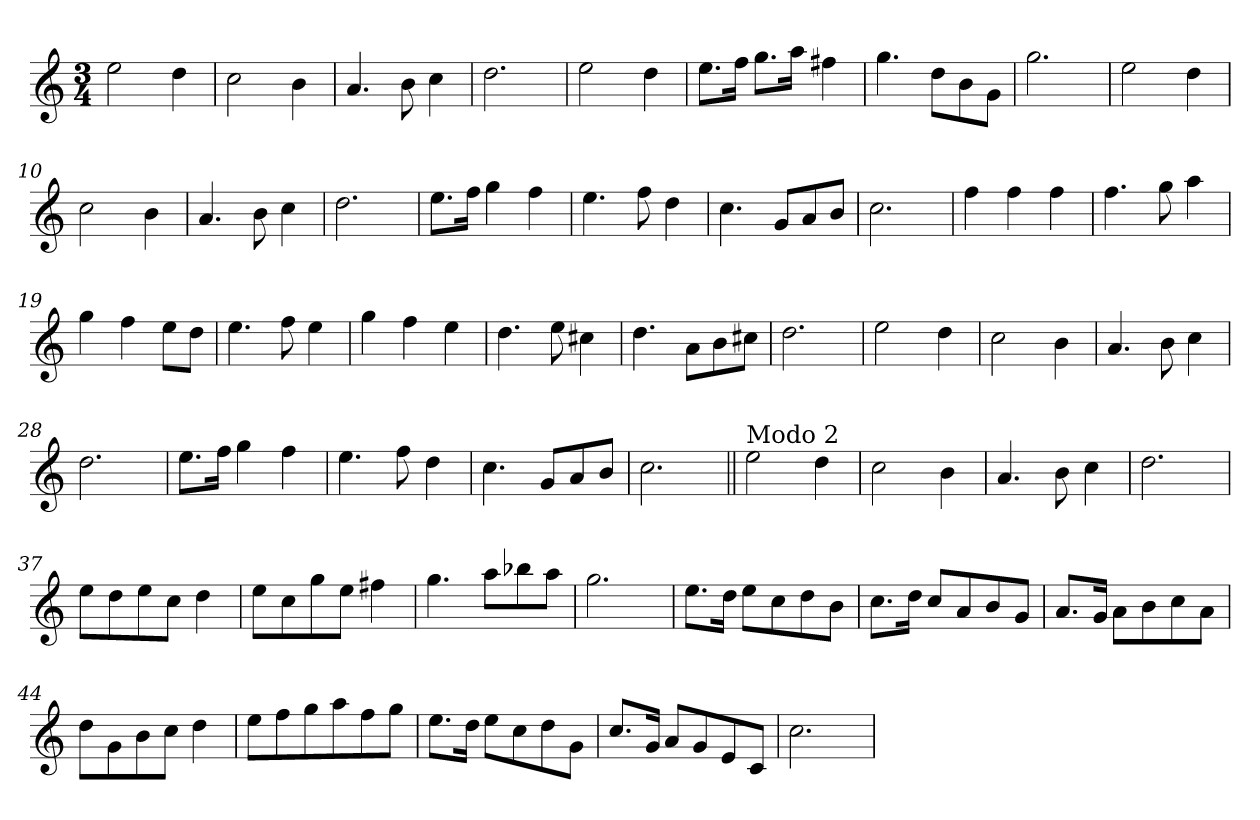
**kern
*part1
*staff1
*clefG2
*k[]
*M3/4
=1
2ee\
4dd\
=2
2cc\
4b\
=3
4.a/
8b\
4cc\
=4
2.dd\
=5
2ee\
4dd\
=6
8.ee\L
16ff\Jk
8.gg\L
16aa\Jk
4ff#X\
=7
4.gg\
8dd\L
8b\
8g\J
=8
2.gg\
=9
2ee\
4dd\
=10
2cc\
4b\
=11
4.a/
8b\
4cc\
=12
2.dd\
=13
8.ee\L
16ff\Jk
4gg\
4ff\
!!LO:LB:g=z
=14
4.ee\
8ff\
4dd\
=15
4.cc\
8g/L
8a/
8b/J
=16
2.cc\
=17
4ff\
4ff\
4ff\
=18
4.ff\
8gg\
4aa\
=19
4gg\
4ff\
8ee\L
8dd\J
=20
4.ee\
8ff\
4ee\
=21
4gg\
4ff\
4ee\
=22
4.dd\
8ee\
4cc#X\
=23
4.dd\
8a\L
8b\
8cc#X\J
=24
2.dd\
=25
2ee\
4dd\
!!LO:LB:g=z
=26
2cc\
4b\
=27
4.a/
8b\
4cc\
=28
2.dd\
=29
8.ee\L
16ff\Jk
4gg\
4ff\
=30
4.ee\
8ff\
4dd\
=31
4.cc\
8g/L
8a/
8b/J
=32
2.cc\
=33||
!LO:TX:a:t=Modo 2
2ee\
4dd\
=34
2cc\
4b\
=35
4.a/
8b\
4cc\
=36
2.dd\
=37
8ee\L
8dd\
8ee\
8cc\J
4dd\
=38
8ee\L
8cc\
8gg\
8ee\J
4ff#X\
!!LO:LB:g=z
=39
4.gg\
8aa\L
8bb-X\
8aa\J
=40
2.gg\
=41
8.ee\L
16dd\Jk
8ee\L
8cc\
8dd\
8b\J
=42
8.cc\L
16dd\Jk
8cc/L
8a/
8b/
8g/J
=43
8.a/L
16g/Jk
8a\L
8b\
8cc\
8a\J
=44
8dd\L
8g\
8b\
8cc\J
4dd\
=45
8ee\L
8ff\
8gg\
8aa\
8ff\
8gg\J
=46
8.ee\L
16dd\Jk
8ee\L
8cc\
8dd\
8g\J
!!LO:LB:g=z
=47
8.cc/L
16g/Jk
8a/L
8g/
8e/
8c/J
=48
2.cc\
=
*-
